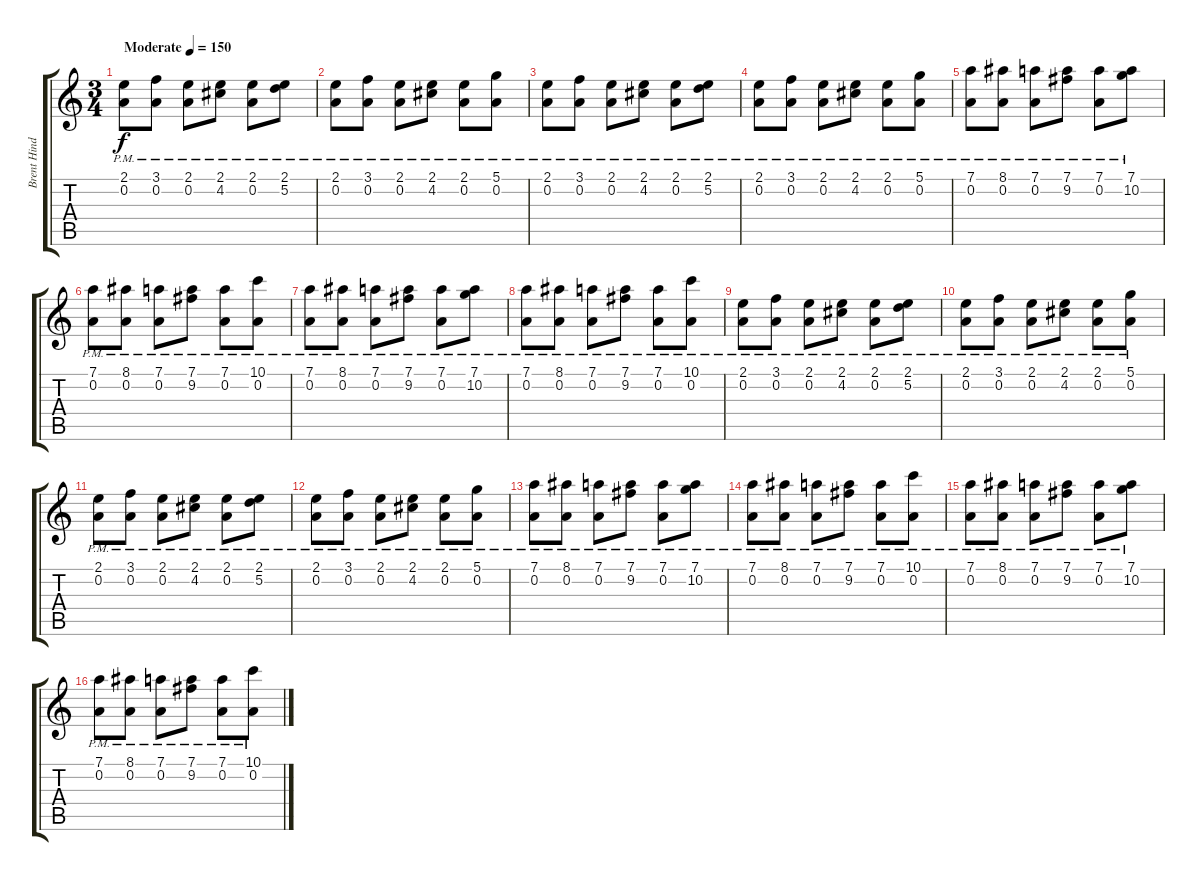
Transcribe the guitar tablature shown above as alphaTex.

\track ("Brent Hinds" "Brent Hind") {instrument overdrivenguitar}
\staff {score tabs}
\tuning (D4 A3 F3 C3 G2 D2) {hide}
\ts (3 4)
\tempo (150 "Moderate")
\clef g2
\ks c
(2.1{pm} 0.2{pm}).8{dy f instrument overdrivenguitar} (3.1{pm} 0.2{pm}).8 (2.1{pm} 0.2{pm}).8 (2.1{pm} 4.2{pm}).8 (2.1{pm} 0.2{pm}).8 (2.1{pm} 5.2{pm}).8 |
(2.1{pm} 0.2{pm}).8 (3.1{pm} 0.2{pm}).8 (2.1{pm} 0.2{pm}).8 (2.1{pm} 4.2{pm}).8 (2.1{pm} 0.2{pm}).8 (5.1{pm} 0.2{pm}).8 |
(2.1{pm} 0.2{pm}).8 (3.1{pm} 0.2{pm}).8 (2.1{pm} 0.2{pm}).8 (2.1{pm} 4.2{pm}).8 (2.1{pm} 0.2{pm}).8 (2.1{pm} 5.2{pm}).8 |
(2.1{pm} 0.2{pm}).8 (3.1{pm} 0.2{pm}).8 (2.1{pm} 0.2{pm}).8 (2.1{pm} 4.2{pm}).8 (2.1{pm} 0.2{pm}).8 (5.1{pm} 0.2{pm}).8 |
(7.1{pm} 0.2{pm}).8 (8.1{pm} 0.2{pm}).8 (7.1{pm} 0.2{pm}).8 (7.1{pm} 9.2{pm}).8 (7.1{pm} 0.2{pm}).8 (7.1{pm} 10.2{pm}).8 |
(7.1{pm} 0.2{pm}).8 (8.1{pm} 0.2{pm}).8 (7.1{pm} 0.2{pm}).8 (7.1{pm} 9.2{pm}).8 (7.1{pm} 0.2{pm}).8 (10.1{pm} 0.2{pm}).8 |
(7.1{pm} 0.2{pm}).8 (8.1{pm} 0.2{pm}).8 (7.1{pm} 0.2{pm}).8 (7.1{pm} 9.2{pm}).8 (7.1{pm} 0.2{pm}).8 (7.1{pm} 10.2{pm}).8 |
(7.1{pm} 0.2{pm}).8 (8.1{pm} 0.2{pm}).8 (7.1{pm} 0.2{pm}).8 (7.1{pm} 9.2{pm}).8 (7.1{pm} 0.2{pm}).8 (10.1{pm} 0.2{pm}).8 |
(2.1{pm} 0.2{pm}).8 (3.1{pm} 0.2{pm}).8 (2.1{pm} 0.2{pm}).8 (2.1{pm} 4.2{pm}).8 (2.1{pm} 0.2{pm}).8 (2.1{pm} 5.2{pm}).8 |
(2.1{pm} 0.2{pm}).8 (3.1{pm} 0.2{pm}).8 (2.1{pm} 0.2{pm}).8 (2.1{pm} 4.2{pm}).8 (2.1{pm} 0.2{pm}).8 (5.1{pm} 0.2{pm}).8 |
(2.1{pm} 0.2{pm}).8 (3.1{pm} 0.2{pm}).8 (2.1{pm} 0.2{pm}).8 (2.1{pm} 4.2{pm}).8 (2.1{pm} 0.2{pm}).8 (2.1{pm} 5.2{pm}).8 |
(2.1{pm} 0.2{pm}).8 (3.1{pm} 0.2{pm}).8 (2.1{pm} 0.2{pm}).8 (2.1{pm} 4.2{pm}).8 (2.1{pm} 0.2{pm}).8 (5.1{pm} 0.2{pm}).8 |
(7.1{pm} 0.2{pm}).8 (8.1{pm} 0.2{pm}).8 (7.1{pm} 0.2{pm}).8 (7.1{pm} 9.2{pm}).8 (7.1{pm} 0.2{pm}).8 (7.1{pm} 10.2{pm}).8 |
(7.1{pm} 0.2{pm}).8 (8.1{pm} 0.2{pm}).8 (7.1{pm} 0.2{pm}).8 (7.1{pm} 9.2{pm}).8 (7.1{pm} 0.2{pm}).8 (10.1{pm} 0.2{pm}).8 |
(7.1{pm} 0.2{pm}).8 (8.1{pm} 0.2{pm}).8 (7.1{pm} 0.2{pm}).8 (7.1{pm} 9.2{pm}).8 (7.1{pm} 0.2{pm}).8 (7.1{pm} 10.2{pm}).8 |
(7.1{pm} 0.2{pm}).8 (8.1{pm} 0.2{pm}).8 (7.1{pm} 0.2{pm}).8 (7.1{pm} 9.2{pm}).8 (7.1{pm} 0.2{pm}).8 (10.1{pm} 0.2{pm}).8
